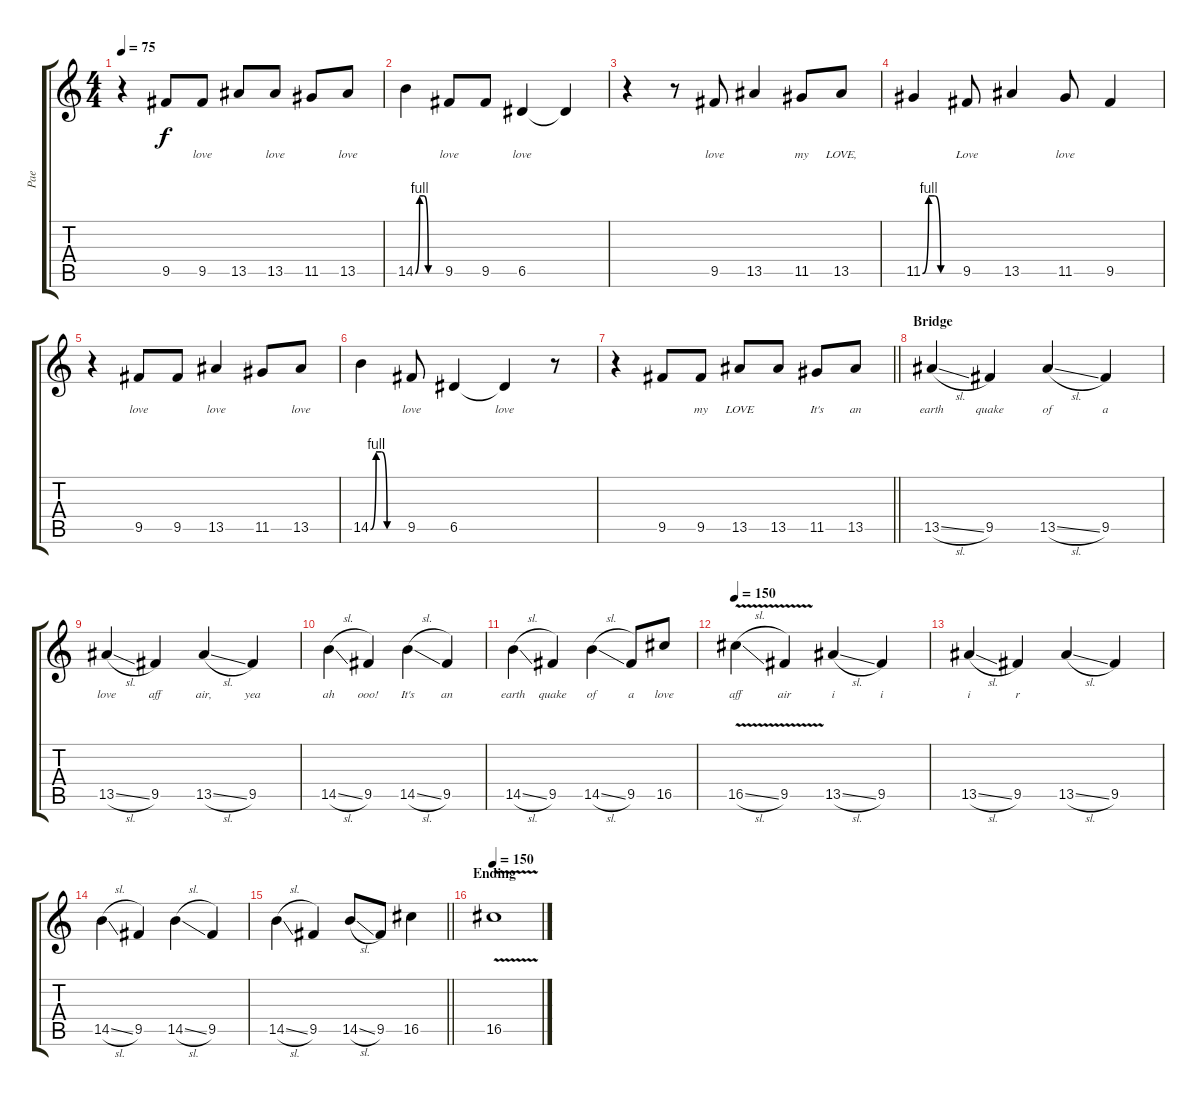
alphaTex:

\track ("Pae" "Pae") {instrument electricguitarjazz}
\staff {score tabs}
\tuning (E4 B3 G3 D3 A2 E2) {hide}
\ts (4 4)
\tempo 75
\clef g2
\ks c
r.4{dy f} 9.5.8{lyrics (0 "") lyrics (1 "") lyrics (2 "") lyrics (3 "") lyrics (4 "")} 9.5.8{lyrics (0 "love") lyrics (1 "") lyrics (2 "") lyrics (3 "") lyrics (4 "")} 13.5.8{lyrics (0 "") lyrics (1 "") lyrics (2 "") lyrics (3 "") lyrics (4 "")} 13.5.8{lyrics (0 "love") lyrics (1 "") lyrics (2 "") lyrics (3 "") lyrics (4 "")} 11.5.8{lyrics (0 "") lyrics (1 "") lyrics (2 "") lyrics (3 "") lyrics (4 "")} 13.5.8{lyrics (0 "love") lyrics (1 "") lyrics (2 "") lyrics (3 "") lyrics (4 "")} |
14.5{be (custom 0 0 10 4 20 4 30 0 60 0)}.4{lyrics (0 "") lyrics (1 "") lyrics (2 "") lyrics (3 "") lyrics (4 "")} 9.5.8{lyrics (0 "love") lyrics (1 "") lyrics (2 "") lyrics (3 "") lyrics (4 "")} 9.5.8{lyrics (0 "") lyrics (1 "") lyrics (2 "") lyrics (3 "") lyrics (4 "")} 6.5.4{lyrics (0 "love") lyrics (1 "") lyrics (2 "") lyrics (3 "") lyrics (4 "")} 6.5{t}.4{lyrics (0 "") lyrics (1 "") lyrics (2 "") lyrics (3 "") lyrics (4 "")} |
r.4 r.8 9.5.8{lyrics (0 "love") lyrics (1 "") lyrics (2 "") lyrics (3 "") lyrics (4 "")} 13.5.4{lyrics (0 "") lyrics (1 "") lyrics (2 "") lyrics (3 "") lyrics (4 "")} 11.5.8{lyrics (0 "my") lyrics (1 "") lyrics (2 "") lyrics (3 "") lyrics (4 "")} 13.5.8{lyrics (0 "LOVE,") lyrics (1 "") lyrics (2 "") lyrics (3 "") lyrics (4 "")} |
11.5{be (custom 0 0 10 4 20 4 30 0 60 0)}.4{lyrics (0 "") lyrics (1 "") lyrics (2 "") lyrics (3 "") lyrics (4 "")} 9.5.8{lyrics (0 "Love") lyrics (1 "") lyrics (2 "") lyrics (3 "") lyrics (4 "")} 13.5.4{lyrics (0 "") lyrics (1 "") lyrics (2 "") lyrics (3 "") lyrics (4 "")} 11.5.8{lyrics (0 "love") lyrics (1 "") lyrics (2 "") lyrics (3 "") lyrics (4 "")} 9.5.4{lyrics (0 "") lyrics (1 "") lyrics (2 "") lyrics (3 "") lyrics (4 "")} |
r.4 9.5.8{lyrics (0 "love") lyrics (1 "") lyrics (2 "") lyrics (3 "") lyrics (4 "")} 9.5.8{lyrics (0 "") lyrics (1 "") lyrics (2 "") lyrics (3 "") lyrics (4 "")} 13.5.4{lyrics (0 "love") lyrics (1 "") lyrics (2 "") lyrics (3 "") lyrics (4 "")} 11.5.8{lyrics (0 "") lyrics (1 "") lyrics (2 "") lyrics (3 "") lyrics (4 "")} 13.5.8{lyrics (0 "love") lyrics (1 "") lyrics (2 "") lyrics (3 "") lyrics (4 "")} |
14.5{be (custom 0 0 10 4 20 4 30 0 60 0)}.4{lyrics (0 "") lyrics (1 "") lyrics (2 "") lyrics (3 "") lyrics (4 "")} 9.5.8{lyrics (0 "love") lyrics (1 "") lyrics (2 "") lyrics (3 "") lyrics (4 "")} 6.5.4{lyrics (0 "") lyrics (1 "") lyrics (2 "") lyrics (3 "") lyrics (4 "")} 6.5{t}.4{lyrics (0 "love") lyrics (1 "") lyrics (2 "") lyrics (3 "") lyrics (4 "")} r.8 |
\barLineRight lightlight
r.4 9.5.8{lyrics (0 "") lyrics (1 "") lyrics (2 "") lyrics (3 "") lyrics (4 "")} 9.5.8{lyrics (0 "my") lyrics (1 "") lyrics (2 "") lyrics (3 "") lyrics (4 "")} 13.5.8{lyrics (0 "LOVE") lyrics (1 "") lyrics (2 "") lyrics (3 "") lyrics (4 "")} 13.5.8{lyrics (0 "") lyrics (1 "") lyrics (2 "") lyrics (3 "") lyrics (4 "")} 11.5.8{lyrics (0 "It's") lyrics (1 "") lyrics (2 "") lyrics (3 "") lyrics (4 "")} 13.5.8{lyrics (0 "an") lyrics (1 "") lyrics (2 "") lyrics (3 "") lyrics (4 "")} |
\section ("" "Bridge")
13.5{sl}.4{lyrics (0 "earth") lyrics (1 "") lyrics (2 "") lyrics (3 "") lyrics (4 "")} 9.5.4{lyrics (0 "quake") lyrics (1 "") lyrics (2 "") lyrics (3 "") lyrics (4 "")} 13.5{sl}.4{lyrics (0 "of") lyrics (1 "") lyrics (2 "") lyrics (3 "") lyrics (4 "")} 9.5.4{lyrics (0 "a") lyrics (1 "") lyrics (2 "") lyrics (3 "") lyrics (4 "")} |
13.5{sl}.4{lyrics (0 "love") lyrics (1 "") lyrics (2 "") lyrics (3 "") lyrics (4 "")} 9.5.4{lyrics (0 "aff") lyrics (1 "") lyrics (2 "") lyrics (3 "") lyrics (4 "")} 13.5{sl}.4{lyrics (0 "air,") lyrics (1 "") lyrics (2 "") lyrics (3 "") lyrics (4 "")} 9.5.4{lyrics (0 "yea") lyrics (1 "") lyrics (2 "") lyrics (3 "") lyrics (4 "")} |
14.5{sl}.4{lyrics (0 "ah") lyrics (1 "") lyrics (2 "") lyrics (3 "") lyrics (4 "")} 9.5.4{lyrics (0 "ooo!") lyrics (1 "") lyrics (2 "") lyrics (3 "") lyrics (4 "")} 14.5{sl}.4{lyrics (0 "It's") lyrics (1 "") lyrics (2 "") lyrics (3 "") lyrics (4 "")} 9.5.4{lyrics (0 "an") lyrics (1 "") lyrics (2 "") lyrics (3 "") lyrics (4 "")} |
14.5{sl}.4{lyrics (0 "earth") lyrics (1 "") lyrics (2 "") lyrics (3 "") lyrics (4 "")} 9.5.4{lyrics (0 "quake") lyrics (1 "") lyrics (2 "") lyrics (3 "") lyrics (4 "")} 14.5{sl}.4{lyrics (0 "of") lyrics (1 "") lyrics (2 "") lyrics (3 "") lyrics (4 "")} 9.5.8{lyrics (0 "a") lyrics (1 "") lyrics (2 "") lyrics (3 "") lyrics (4 "")} 16.5.8{lyrics (0 "love") lyrics (1 "") lyrics (2 "") lyrics (3 "") lyrics (4 "")} |
\tempo 150
16.5{v sl}.4{lyrics (0 "aff") lyrics (1 "") lyrics (2 "") lyrics (3 "") lyrics (4 "")} 9.5{v}.4{lyrics (0 "air") lyrics (1 "") lyrics (2 "") lyrics (3 "") lyrics (4 "")} 13.5{sl}.4{lyrics (0 "i") lyrics (1 "") lyrics (2 "") lyrics (3 "") lyrics (4 "")} 9.5.4{lyrics (0 "i") lyrics (1 "") lyrics (2 "") lyrics (3 "") lyrics (4 "")} |
13.5{sl}.4{lyrics (0 "i") lyrics (1 "") lyrics (2 "") lyrics (3 "") lyrics (4 "")} 9.5.4{lyrics (0 "r") lyrics (1 "") lyrics (2 "") lyrics (3 "") lyrics (4 "")} 13.5{sl}.4 9.5.4 |
14.5{sl}.4 9.5.4 14.5{sl}.4 9.5.4 |
\barLineRight lightlight
14.5{sl}.4 9.5.4 14.5{sl}.8 9.5.8 16.5.4 |
\section ("" "Ending")
\tempo 150
16.5{v sl}.1
